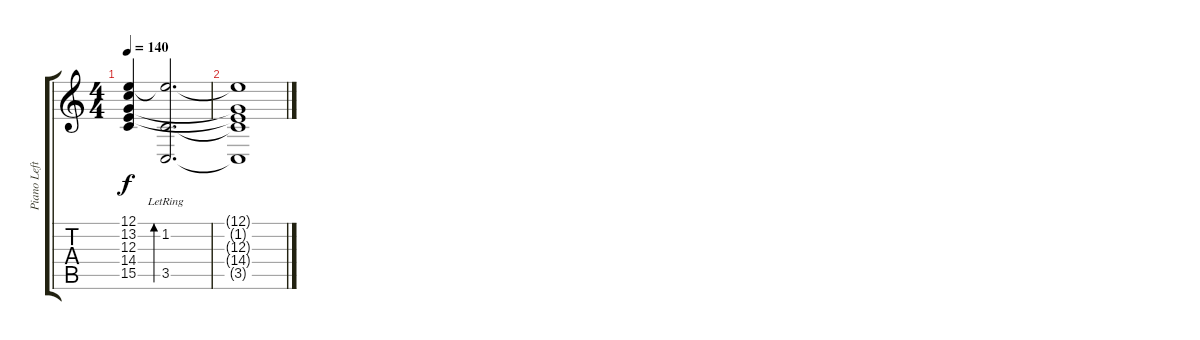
\track ("Piano Left-hand" "Piano Left") {instrument acousticgrandpiano}
\staff {score tabs}
\tuning (E4 B3 G3 D3 A2 E2) {hide}
\ts (4 4)
\tempo 140
\clef g2
\ks c
(12.1{t} 13.2{t} 12.3{t} 14.4{t} 15.5{t}).4{dy f} (12.1{t} 1.2{lr} 3.5).2{d bd 480} |
(12.1{t} 1.2{t} 12.3{t} 14.4{t} 3.5{t}).1
